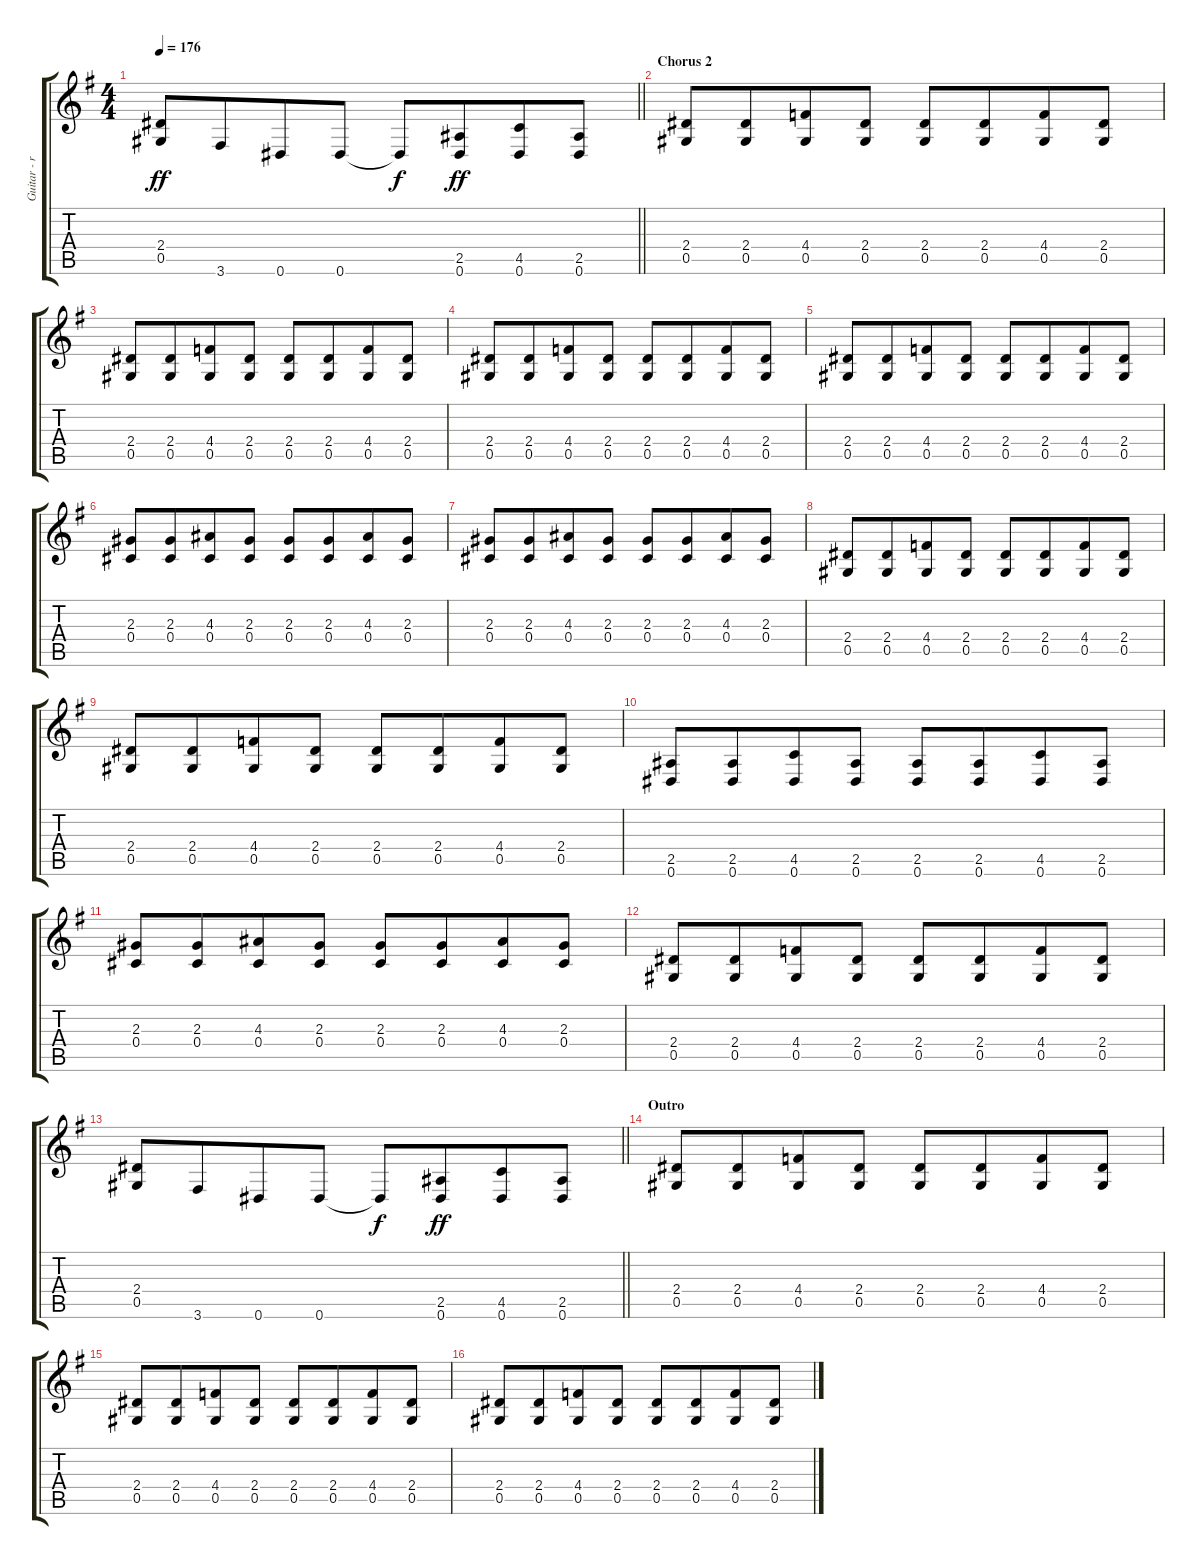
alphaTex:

\track ("Guitar - rhythm right" "Guitar - r") {instrument electricguitarjazz}
\staff {score tabs}
\tuning (Eb4 Bb3 Gb3 Db3 Ab2 Eb2) {hide}
\ts (4 4)
\tempo 176
\clef g2
\barLineRight lightlight
\ks eminor
(2.4 0.5).8{dy ff} 3.6.8{beam merge} 0.6.8 0.6.8 0.6{t}.8{dy f} (2.5 0.6).8{dy ff beam merge} (4.5 0.6).8 (2.5 0.6).8 |
\section ("" "Chorus 2")
(2.4 0.5).8 (2.4 0.5).8{beam merge} (4.4 0.5).8 (2.4 0.5).8 (2.4 0.5).8 (2.4 0.5).8{beam merge} (4.4 0.5).8 (2.4 0.5).8 |
(2.4 0.5).8 (2.4 0.5).8{beam merge} (4.4 0.5).8 (2.4 0.5).8 (2.4 0.5).8 (2.4 0.5).8{beam merge} (4.4 0.5).8 (2.4 0.5).8 |
(2.4 0.5).8 (2.4 0.5).8{beam merge} (4.4 0.5).8 (2.4 0.5).8 (2.4 0.5).8 (2.4 0.5).8{beam merge} (4.4 0.5).8 (2.4 0.5).8 |
(2.4 0.5).8 (2.4 0.5).8{beam merge} (4.4 0.5).8 (2.4 0.5).8 (2.4 0.5).8 (2.4 0.5).8{beam merge} (4.4 0.5).8 (2.4 0.5).8 |
(2.3 0.4).8 (2.3 0.4).8{beam merge} (4.3 0.4).8 (2.3 0.4).8 (2.3 0.4).8 (2.3 0.4).8{beam merge} (4.3 0.4).8 (2.3 0.4).8 |
(2.3 0.4).8 (2.3 0.4).8{beam merge} (4.3 0.4).8 (2.3 0.4).8 (2.3 0.4).8 (2.3 0.4).8{beam merge} (4.3 0.4).8 (2.3 0.4).8 |
(2.4 0.5).8 (2.4 0.5).8{beam merge} (4.4 0.5).8 (2.4 0.5).8 (2.4 0.5).8 (2.4 0.5).8{beam merge} (4.4 0.5).8 (2.4 0.5).8 |
(2.4 0.5).8 (2.4 0.5).8{beam merge} (4.4 0.5).8 (2.4 0.5).8 (2.4 0.5).8 (2.4 0.5).8{beam merge} (4.4 0.5).8 (2.4 0.5).8 |
(2.5 0.6).8 (2.5 0.6).8{beam merge} (4.5 0.6).8 (2.5 0.6).8 (2.5 0.6).8 (2.5 0.6).8{beam merge} (4.5 0.6).8 (2.5 0.6).8 |
(2.3 0.4).8 (2.3 0.4).8{beam merge} (4.3 0.4).8 (2.3 0.4).8 (2.3 0.4).8 (2.3 0.4).8{beam merge} (4.3 0.4).8 (2.3 0.4).8 |
(2.4 0.5).8 (2.4 0.5).8{beam merge} (4.4 0.5).8 (2.4 0.5).8 (2.4 0.5).8 (2.4 0.5).8{beam merge} (4.4 0.5).8 (2.4 0.5).8 |
\barLineRight lightlight
(2.4 0.5).8 3.6.8{beam merge} 0.6.8 0.6.8 0.6{t}.8{dy f} (2.5 0.6).8{dy ff beam merge} (4.5 0.6).8 (2.5 0.6).8 |
\section ("" "Outro")
(2.4 0.5).8 (2.4 0.5).8{beam merge} (4.4 0.5).8 (2.4 0.5).8 (2.4 0.5).8 (2.4 0.5).8{beam merge} (4.4 0.5).8 (2.4 0.5).8 |
(2.4 0.5).8 (2.4 0.5).8{beam merge} (4.4 0.5).8 (2.4 0.5).8 (2.4 0.5).8 (2.4 0.5).8{beam merge} (4.4 0.5).8 (2.4 0.5).8 |
(2.4 0.5).8 (2.4 0.5).8{beam merge} (4.4 0.5).8 (2.4 0.5).8 (2.4 0.5).8 (2.4 0.5).8{beam merge} (4.4 0.5).8 (2.4 0.5).8
